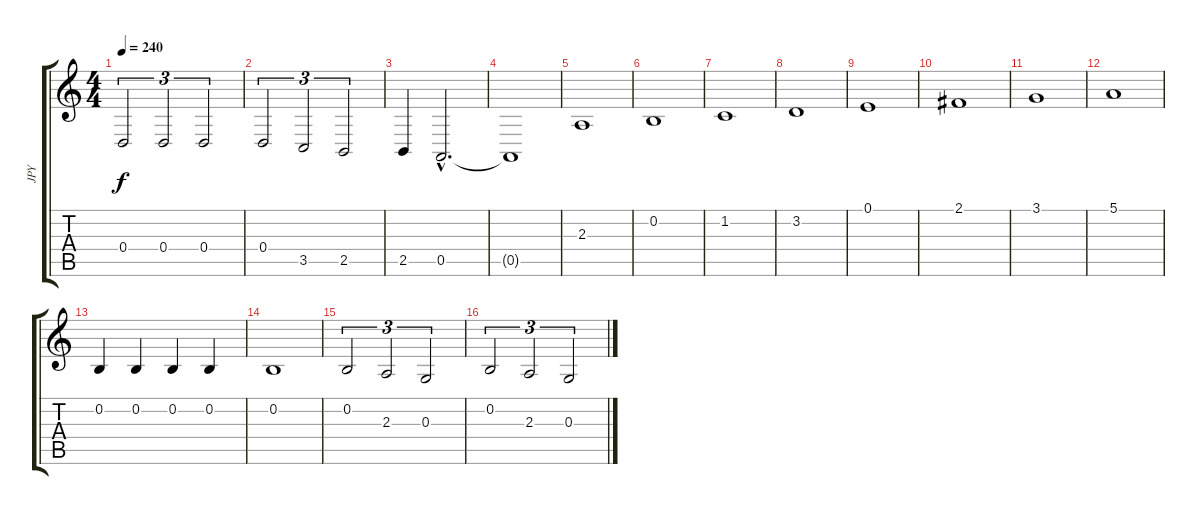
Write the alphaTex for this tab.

\track ("JPY" "JPY") {instrument acousticgrandpiano}
\staff {score tabs}
\tuning (E4 B3 G3 D3 A2 E2) {hide}
\ts (4 4)
\tempo 240
\clef g2
\ks c
0.4.2{tu (3 2) dy f} 0.4.2{tu (3 2)} 0.4.2{tu (3 2)} |
0.4.2{tu (3 2)} 3.5.2{tu (3 2)} 2.5.2{tu (3 2)} |
2.5.4 0.5{hac}.2{d} |
0.5{t}.1 |
2.3.1{volume 10 balance 8 instrument tinklebell} |
0.2.1 |
1.2.1 |
3.2.1 |
0.1.1 |
2.1.1 |
3.1.1 |
5.1.1 |
0.2.4{volume 13 balance 14 instrument acousticgrandpiano} 0.2.4 0.2.4 0.2.4 |
0.2.1 |
0.2.2{tu (3 2) volume 10 instrument tinklebell} 2.3.2{tu (3 2)} 0.3.2{tu (3 2)} |
0.2.2{tu (3 2) volume 13 instrument tinklebell} 2.3.2{tu (3 2)} 0.3.2{tu (3 2)}
